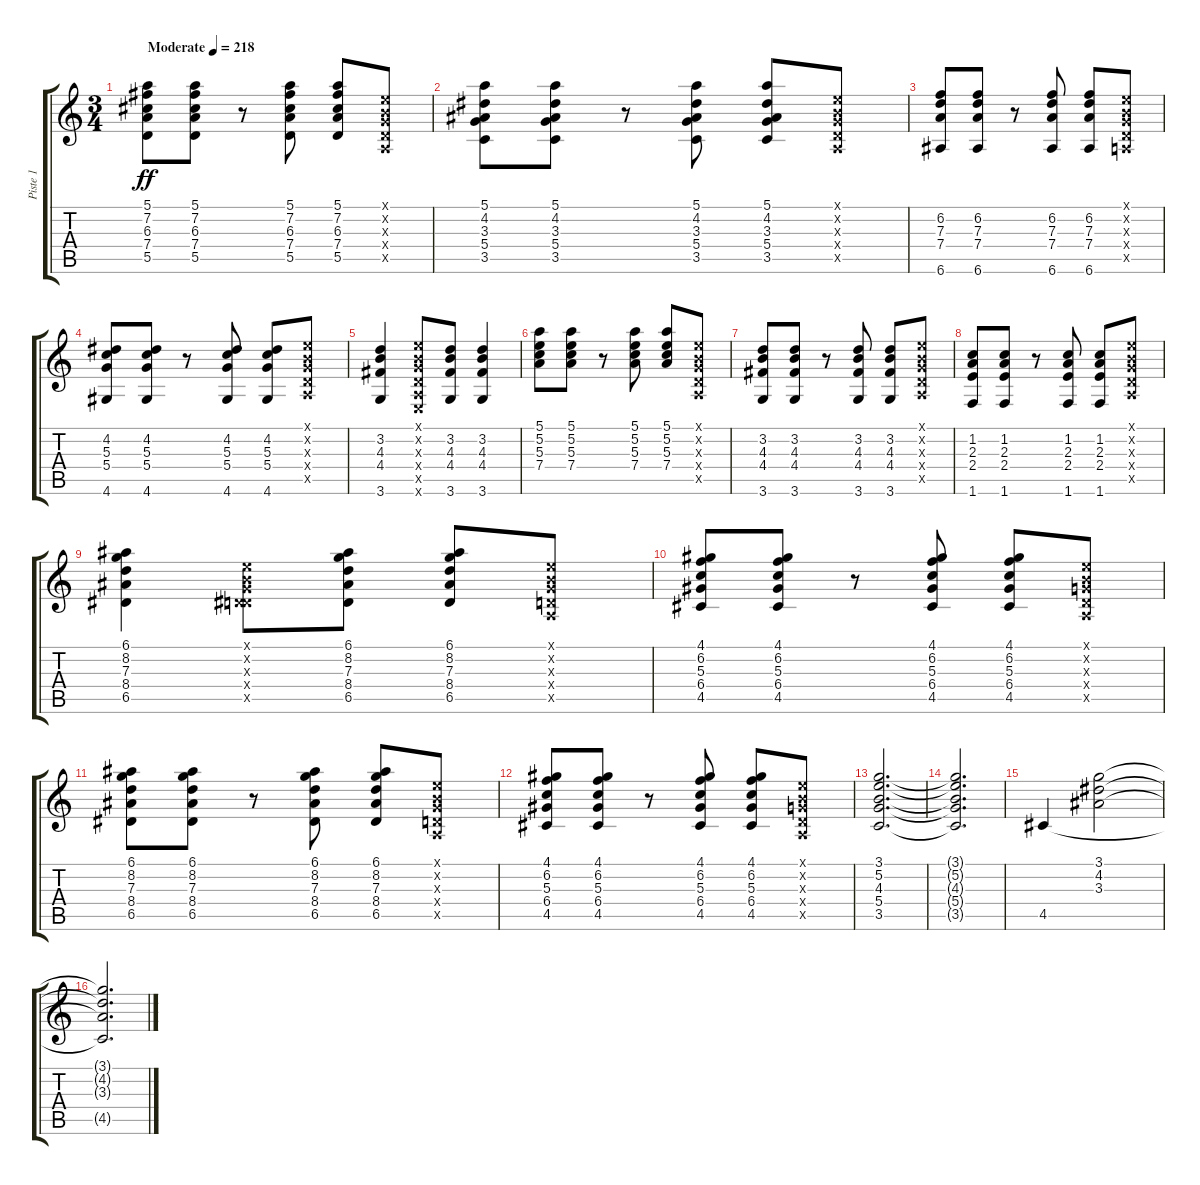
\track ("Piste 1" "Piste 1") {instrument acousticguitarnylon}
\staff {score tabs}
\tuning (E4 B3 G3 D3 A2 E2) {hide}
\ts (3 4)
\tempo (218 "Moderate")
\clef g2
\ks c
(5.1 7.2 6.3 7.4 5.5).8{dy ff instrument acousticguitarnylon} (5.1 7.2 6.3 7.4 5.5).8 r.8 (5.1 7.2 6.3 7.4 5.5).8 (5.1 7.2 6.3 7.4 5.5).8 (0.1{x} 0.2{x} 0.3{x} 0.4{x} 0.5{x}).8 |
(5.1 4.2 3.3 5.4 3.5).8 (5.1 4.2 3.3 5.4 3.5).8 r.8 (5.1 4.2 3.3 5.4 3.5).8 (5.1 4.2 3.3 5.4 3.5).8 (0.1{x} 0.2{x} 0.3{x} 0.4{x} 0.5{x}).8 |
(6.2 7.3 7.4 6.6).8 (6.2 7.3 7.4 6.6).8 r.8 (6.2 7.3 7.4 6.6).8 (6.2 7.3 7.4 6.6).8 (0.1{x} 0.2{x} 0.3{x} 0.4{x} 0.5{x}).8 |
(4.2 5.3 5.4 4.6).8 (4.2 5.3 5.4 4.6).8 r.8 (4.2 5.3 5.4 4.6).8 (4.2 5.3 5.4 4.6).8 (0.1{x} 0.2{x} 0.3{x} 0.4{x} 0.5{x}).8 |
(3.2 4.3 4.4 3.6).4 (0.1{x} 0.2{x} 0.3{x} 0.4{x} 0.5{x} 0.6{x}).8 (3.2 4.3 4.4 3.6).8 (3.2 4.3 4.4 3.6).4 |
(5.1 5.2 5.3 7.4).8 (5.1 5.2 5.3 7.4).8 r.8 (5.1 5.2 5.3 7.4).8 (5.1 5.2 5.3 7.4).8 (0.1{x} 0.2{x} 0.3{x} 0.4{x} 0.5{x}).8 |
(3.2 4.3 4.4 3.6).8 (3.2 4.3 4.4 3.6).8 r.8 (3.2 4.3 4.4 3.6).8 (3.2 4.3 4.4 3.6).8 (0.1{x} 0.2{x} 0.3{x} 0.4{x} 0.5{x}).8 |
(1.2 2.3 2.4 1.6).8 (1.2 2.3 2.4 1.6).8 r.8 (1.2 2.3 2.4 1.6).8 (1.2 2.3 2.4 1.6).8 (0.1{x} 0.2{x} 0.3{x} 0.4{x} 0.5{x}).8 |
(6.1 8.2 7.3 8.4 6.5).4 (0.1{x} 0.2{x} 0.3{x} 0.4{x} 6.5{x}).8 (6.1 8.2 7.3 8.4 6.5).8 (6.1 8.2 7.3 8.4 6.5).8 (0.1{x} 0.2{x} 0.3{x} 0.4{x} 0.5{x}).8 |
(4.1 6.2 5.3 6.4 4.5).8 (4.1 6.2 5.3 6.4 4.5).8 r.8 (4.1 6.2 5.3 6.4 4.5).8 (4.1 6.2 5.3 6.4 4.5).8 (0.1{x} 0.2{x} 0.3{x} 0.4{x} 0.5{x}).8 |
(6.1 8.2 7.3 8.4 6.5).8 (6.1 8.2 7.3 8.4 6.5).8 r.8 (6.1 8.2 7.3 8.4 6.5).8 (6.1 8.2 7.3 8.4 6.5).8 (0.1{x} 0.2{x} 0.3{x} 0.4{x} 0.5{x}).8 |
(4.1 6.2 5.3 6.4 4.5).8 (4.1 6.2 5.3 6.4 4.5).8 r.8 (4.1 6.2 5.3 6.4 4.5).8 (4.1 6.2 5.3 6.4 4.5).8 (0.1{x} 0.2{x} 0.3{x} 0.4{x} 0.5{x}).8 |
(3.1 5.2 4.3 5.4 3.5).2{d} |
(3.1{t} 5.2{t} 4.3{t} 5.4{t} 3.5{t}).2{d} |
4.5.4 (3.1 4.2 3.3).2 |
(3.1{t} 4.2{t} 3.3{t} 4.5{t}).2{d}
